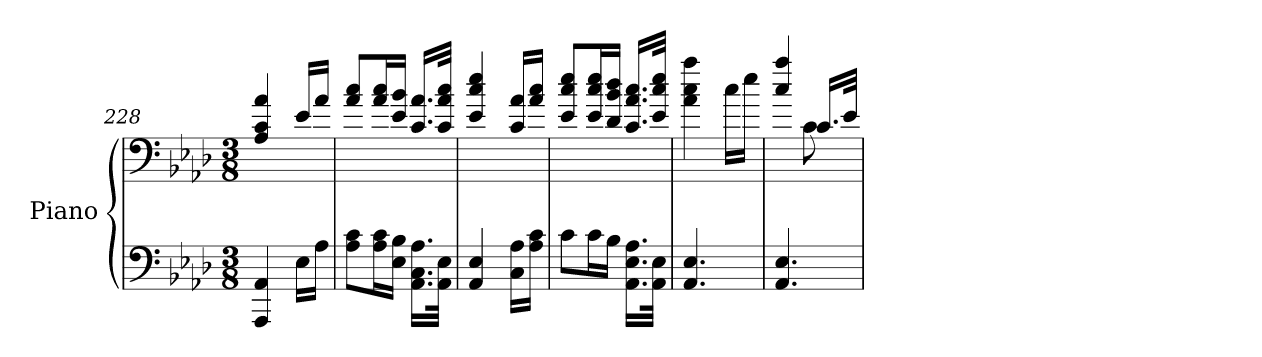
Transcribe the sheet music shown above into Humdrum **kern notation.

**kern	**kern
*part1	*part1
*staff2	*staff1
*I"Piano	*
*I'Pno	*
*clefF4	*clefF4
*k[b-e-a-d-]	*k[b-e-a-d-]
*M3/8	*M3/8
=228	=228
4AAA-/ 4AA-/	4A-/ 4c/ 4a-/
16E-\LL	16e-/LL
16A-\JJ	16a-/JJ
=229	=229
8A-\ 8c\L	8a-/ 8cc/L
16A-\ 16c\L	16a-/ 16cc/L
16E-\ 16B-\JJ	16e-/ 16b-/JJ
16.AA-\ 16.C\ 16.A-\LL	16.c/ 16.a-/LL
32AA-\ 32E-\JJk	32c/ 32a-/ 32cc/JJk
=230	=230
4AA-/ 4E-/	4e-/ 4cc/ 4ee-/
16C\ 16A-\LL	16c/ 16a-/LL
16A-\ 16c\JJ	16a-/ 16cc/JJ
!!LO:LB:g=z
=231	=231
8c\L	8e-/ 8cc/ 8ee-/L
16c\L	16e-/ 16cc/ 16ee-/L
16B-\JJ	16d-/ 16b-/ 16dd-/JJ
16.AA-\ 16.E-\ 16.A-\LL	16.c/ 16.a-/ 16.cc/LL
32AA-\ 32E-\JJk	32e-/ 32cc/ 32ee-/JJk
=232	=232
4.AA-/ 4.E-/	4a-\ 4cc\ 4aa-\
.	16cc\LL
.	16ee-\JJ
=233	=233
*	*^
4.AA-/ 4.E-/	4cc/ 4aa-/	4ryy
.	16.c/LL	8c\
.	32e-/JJk	.
*	*v	*v
=	=
*-	*-
